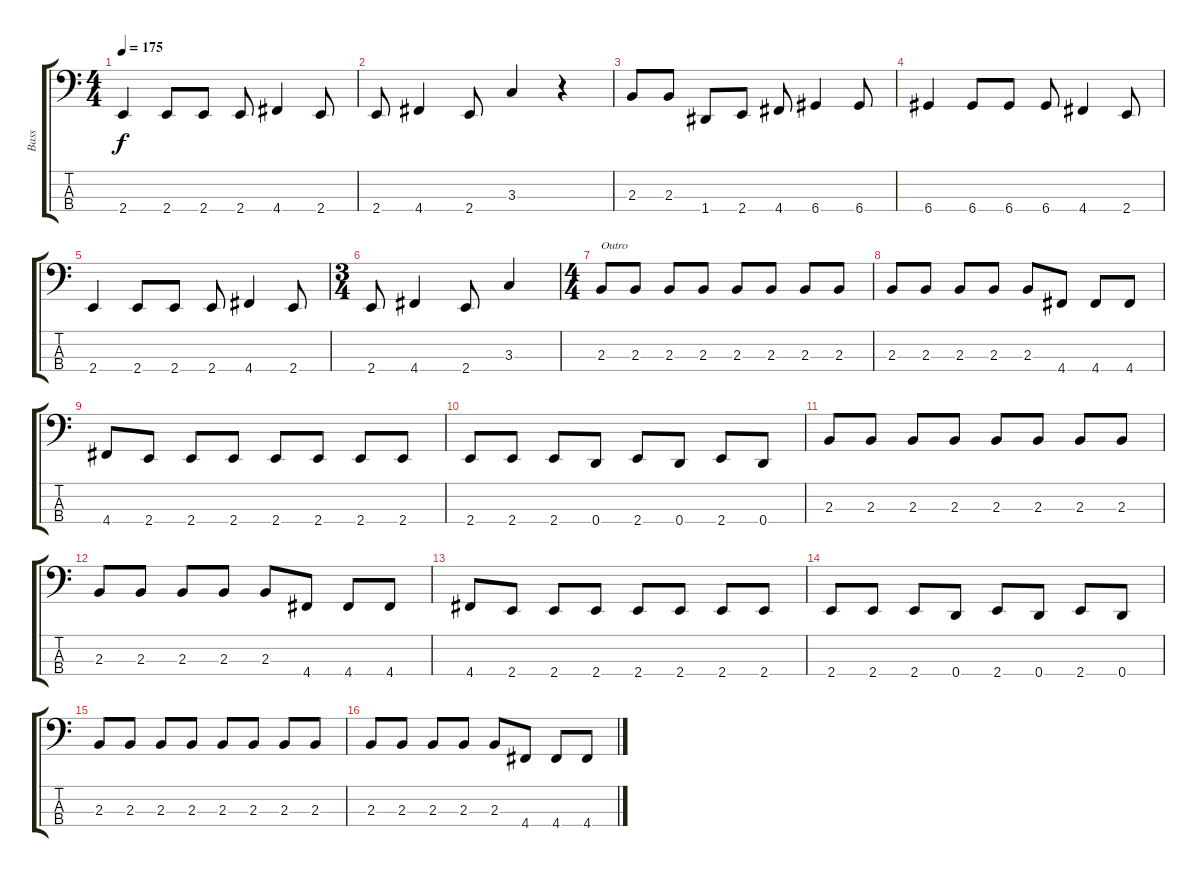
\track ("Bass" "Bass") {instrument electricbasspick}
\staff {score tabs}
\tuning (G2 D2 A1 D1) {hide}
\ts (4 4)
\tempo 175
\clef f4
\ks c
2.4.4{dy f} 2.4.8 2.4.8 2.4.8 4.4.4 2.4.8 |
2.4.8 4.4.4 2.4.8 3.3.4 r.4 |
2.3.8 2.3.8 1.4.8 2.4.8 4.4.8 6.4.4 6.4.8 |
6.4.4 6.4.8 6.4.8 6.4.8 4.4.4 2.4.8 |
2.4.4 2.4.8 2.4.8 2.4.8 4.4.4 2.4.8 |
\ts (3 4)
2.4.8 4.4.4 2.4.8 3.3.4 |
\ts (4 4)
2.3.8{txt "Outro"} 2.3.8 2.3.8 2.3.8 2.3.8 2.3.8 2.3.8 2.3.8 |
2.3.8 2.3.8 2.3.8 2.3.8 2.3.8 4.4.8 4.4.8 4.4.8 |
4.4.8 2.4.8 2.4.8 2.4.8 2.4.8 2.4.8 2.4.8 2.4.8 |
2.4.8 2.4.8 2.4.8 0.4.8 2.4.8 0.4.8 2.4.8 0.4.8 |
2.3.8 2.3.8 2.3.8 2.3.8 2.3.8 2.3.8 2.3.8 2.3.8 |
2.3.8 2.3.8 2.3.8 2.3.8 2.3.8 4.4.8 4.4.8 4.4.8 |
4.4.8 2.4.8 2.4.8 2.4.8 2.4.8 2.4.8 2.4.8 2.4.8 |
2.4.8 2.4.8 2.4.8 0.4.8 2.4.8 0.4.8 2.4.8 0.4.8 |
2.3.8 2.3.8 2.3.8 2.3.8 2.3.8 2.3.8 2.3.8 2.3.8 |
2.3.8 2.3.8 2.3.8 2.3.8 2.3.8 4.4.8 4.4.8 4.4.8
